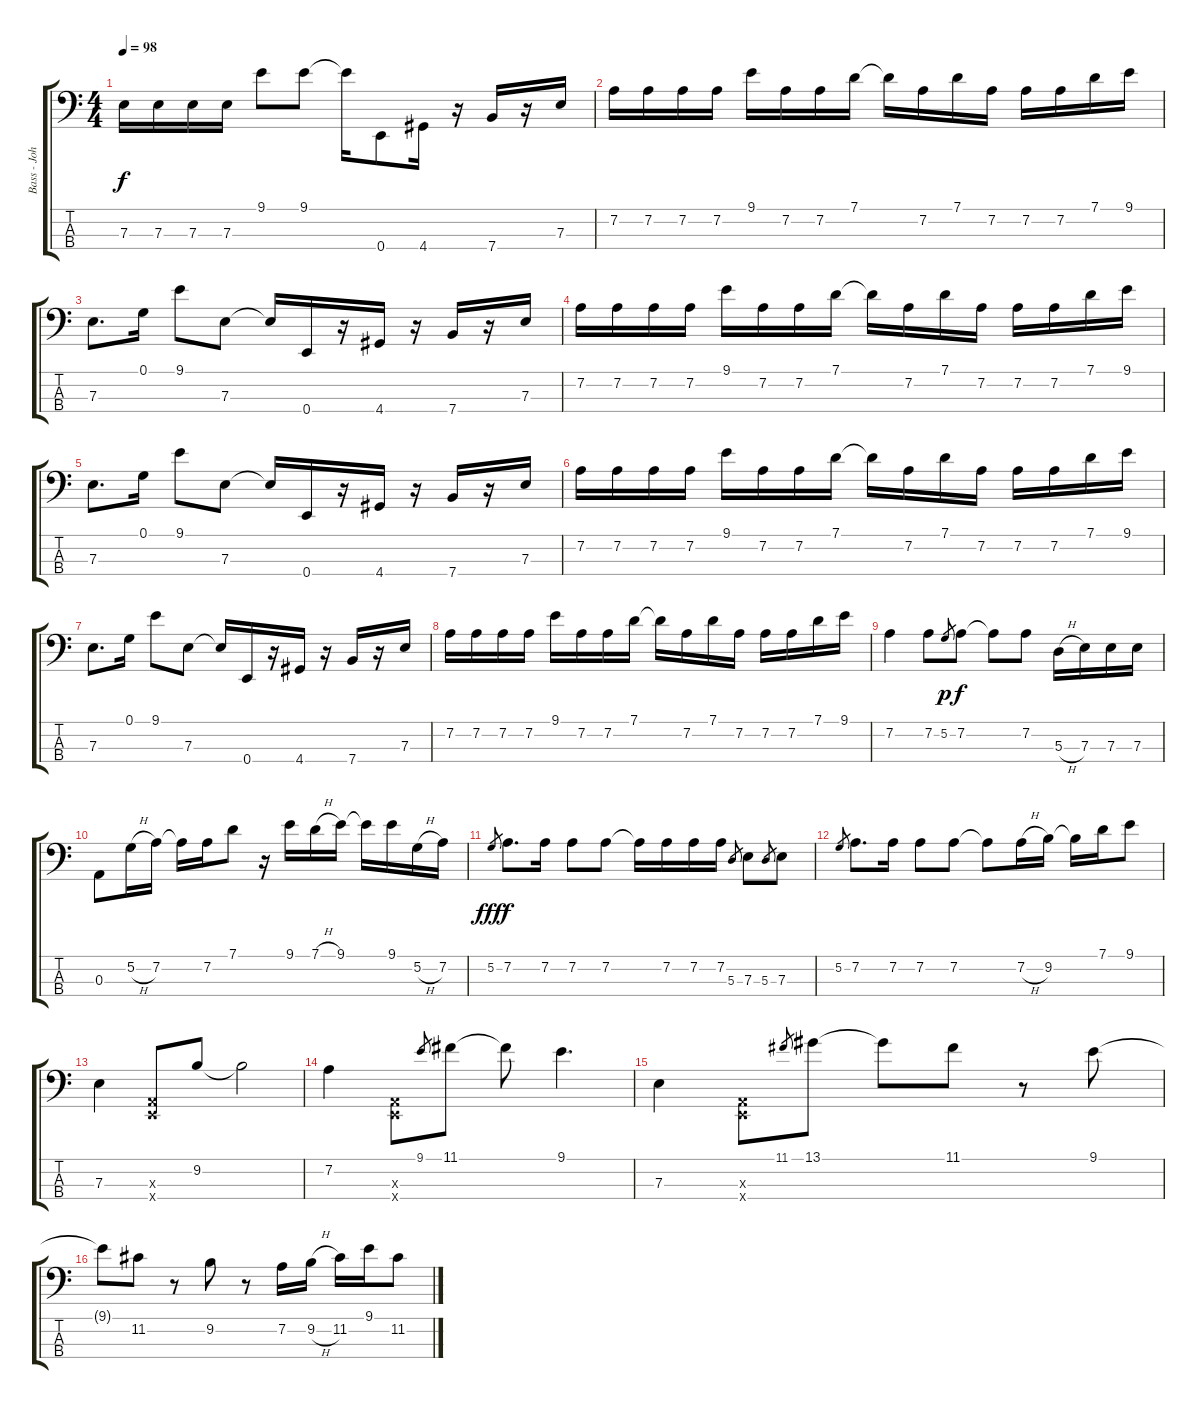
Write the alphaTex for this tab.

\track ("Bass - John Paul Jones" "Bass - Joh") {instrument electricbassfinger}
\staff {score tabs}
\tuning (G2 D2 A1 E1) {hide}
\ts (4 4)
\tempo 98
\clef f4
\ks c
7.3.16{dy f} 7.3.16 7.3.16 7.3.16 9.1.8 9.1.8 9.1{t}.16 0.4.8 4.4.16 r.16 7.4.16 r.16 7.3.16 |
7.2.16 7.2.16 7.2.16 7.2.16 9.1.16 7.2.16 7.2.16 7.1.16 7.1{t}.16 7.2.16 7.1.16 7.2.16 7.2.16 7.2.16 7.1.16 9.1.16 |
7.3.8{d} 0.1.16 9.1.8 7.3.8 7.3{t}.16 0.4.16 r.16 4.4.16 r.16 7.4.16 r.16 7.3.16 |
7.2.16 7.2.16 7.2.16 7.2.16 9.1.16 7.2.16 7.2.16 7.1.16 7.1{t}.16 7.2.16 7.1.16 7.2.16 7.2.16 7.2.16 7.1.16 9.1.16 |
7.3.8{d} 0.1.16 9.1.8 7.3.8 7.3{t}.16 0.4.16 r.16 4.4.16 r.16 7.4.16 r.16 7.3.16 |
7.2.16 7.2.16 7.2.16 7.2.16 9.1.16 7.2.16 7.2.16 7.1.16 7.1{t}.16 7.2.16 7.1.16 7.2.16 7.2.16 7.2.16 7.1.16 9.1.16 |
7.3.8{d} 0.1.16 9.1.8 7.3.8 7.3{t}.16 0.4.16 r.16 4.4.16 r.16 7.4.16 r.16 7.3.16 |
7.2.16 7.2.16 7.2.16 7.2.16 9.1.16 7.2.16 7.2.16 7.1.16 7.1{t}.16 7.2.16 7.1.16 7.2.16 7.2.16 7.2.16 7.1.16 9.1.16 |
7.2.4 7.2.8 5.2.8{gr dy p} 7.2.8{dy f} 7.2{t}.8 7.2.8 5.3{h}.16 7.3.16 7.3.16 7.3.16 |
0.3.8 5.2{h}.16 7.2.16 7.2{t}.16 7.2.16 7.1.8 r.16 9.1.16 7.1{h}.16 9.1.16 9.1{t}.16 9.1.16 5.2{h}.16 7.2.16 |
5.2.8{gr dy fff} 7.2.8{d dy f} 7.2.16 7.2.8 7.2.8 7.2{t}.16 7.2.16 7.2.16 7.2.16 5.3.8{gr} 7.3.8 5.3.8{gr} 7.3.8 |
5.2.8{gr} 7.2.8{d} 7.2.16 7.2.8 7.2.8 7.2{t}.8 7.2{h}.16 9.2.16 9.2{t}.16 7.1.16 9.1.8 |
7.3.4 (0.3{x} 0.4{x}).8 9.2.8 9.2{t}.2 |
7.2.4 (0.3{x} 0.4{x}).8 9.1.8{gr} 11.1.8 11.1{t}.8 9.1.4{d} |
7.3.4 (0.3{x} 0.4{x}).8 11.1.8{gr} 13.1.8 13.1{t}.8 11.1.8 r.8 9.1.8 |
9.1{t}.8 11.2.8 r.8 9.2.8 r.8 7.2.16 9.2{h}.16 11.2.16 9.1.16 11.2.8
